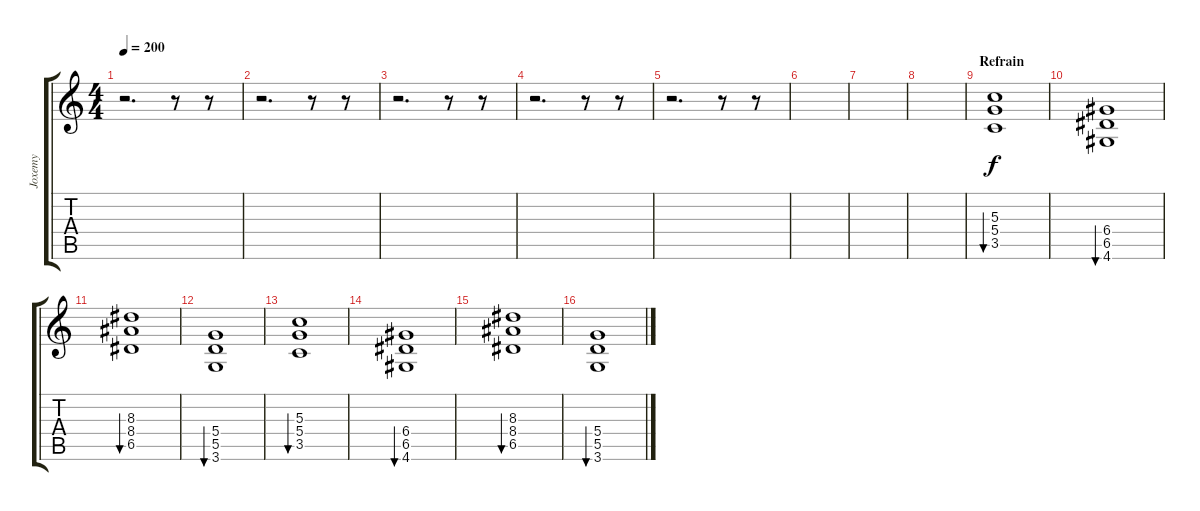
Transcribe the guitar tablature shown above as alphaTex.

\track ("Joxemy" "Joxemy") {instrument electricguitarmuted}
\staff {score tabs}
\tuning (E4 B3 G3 D3 A2 E2) {hide}
\ts (4 4)
\tempo 200
\clef g2
\ks c
r.2{d dy f} r.8 r.8 |
r.2{d} r.8 r.8 |
r.2{d} r.8 r.8 |
r.2{d} r.8 r.8 |
r.2{d} r.8 r.8 |
|
|
|
\section ("" "Refrain")
(5.3 5.4 3.5).1{bu 60 instrument distortionguitar} |
(6.4 6.5 4.6).1{bu 60} |
(8.3 8.4 6.5).1{bu 60} |
(5.4 5.5 3.6).1{bu 60} |
(5.3 5.4 3.5).1{bu 60} |
(6.4 6.5 4.6).1{bu 60} |
(8.3 8.4 6.5).1{bu 60} |
(5.4 5.5 3.6).1{bu 60}
